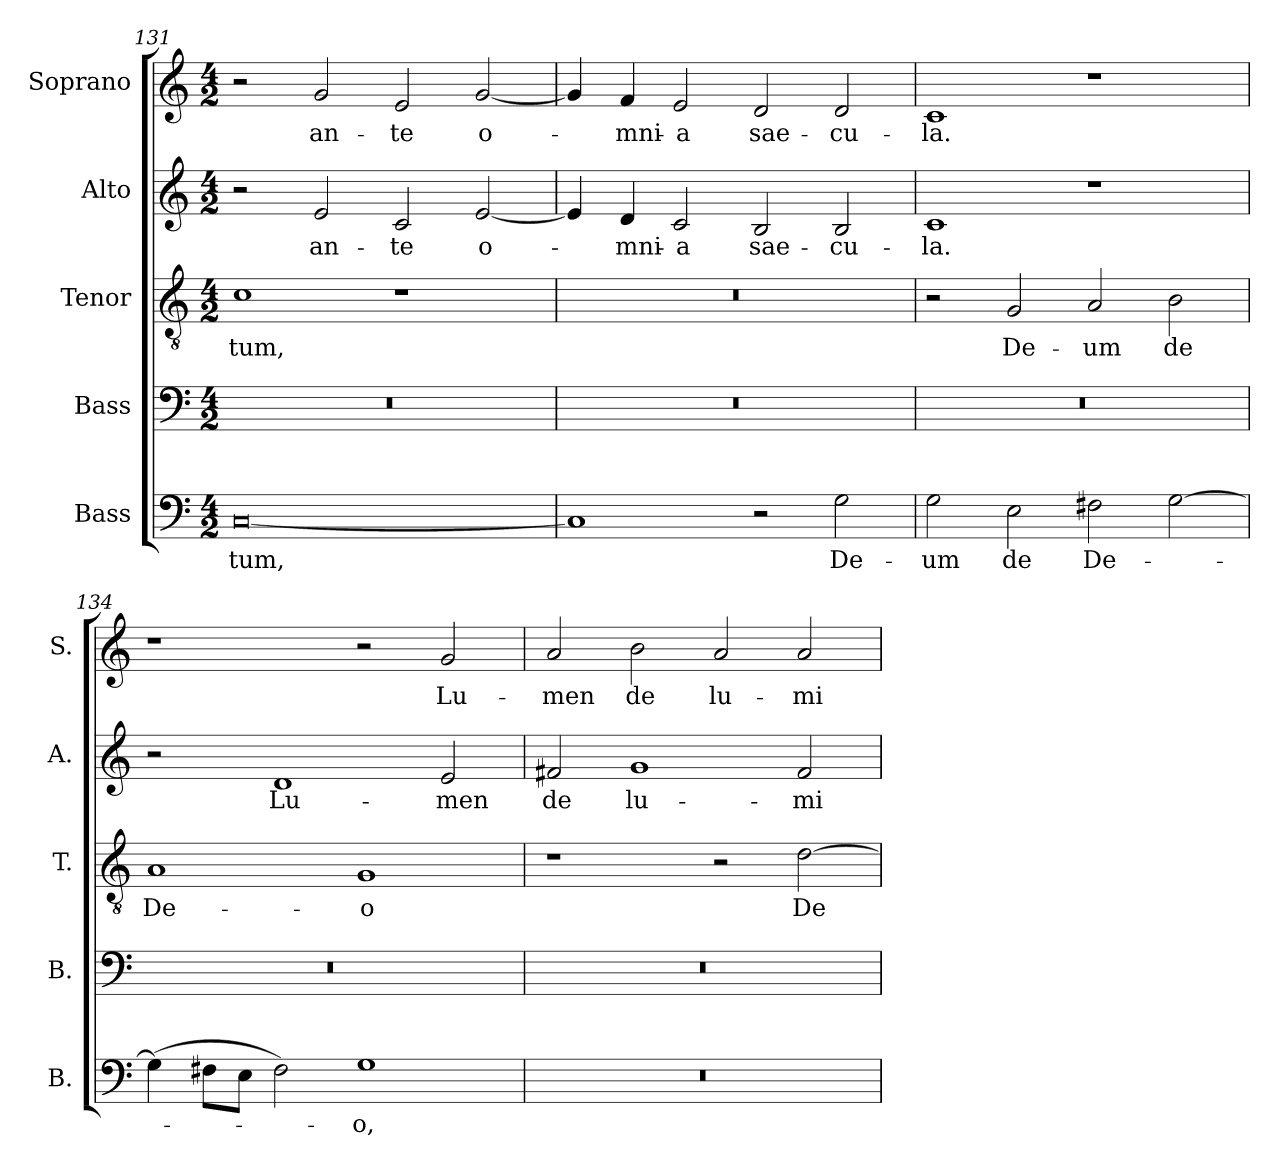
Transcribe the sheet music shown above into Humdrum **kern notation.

**kern	**text	**kern	**kern	**text	**kern	**text	**kern	**text
*part5	*part5	*part4	*part3	*part3	*part2	*part2	*part1	*part1
*staff5	*staff5	*staff4	*staff3	*staff3	*staff2	*staff2	*staff1	*staff1
*I"Bass	*	*I"Bass	*I"Tenor	*	*I"Alto	*	*I"Soprano	*
*I'B.	*	*I'B.	*I'T.	*	*I'A.	*	*I'S.	*
*clefF4	*	*clefF4	*clefGv2	*	*clefG2	*	*clefG2	*
*	*	*	*ITrd7c12	*	*	*	*	*
*k[]	*	*k[]	*k[]	*	*k[]	*	*k[]	*
*C:	*	*C:	*C:	*	*C:	*	*C:	*
*M4/2	*	*M4/2	*M4/2	*	*M4/2	*	*M4/2	*
=131	=131	=131	=131	=131	=131	=131	=131	=131
!	!LO:LY:b:color=#000000	!LO:N:vis=1	!	!	!	!	!	!
!	!	!	!	!LO:LY:b:color=#000000	!	!	!	!
[0Ci	-tum,	0r	1Ci	-tum,	2r	.	2r	.
!	!	!	!	!	!	!LO:LY:b:color=#000000	!	!
!	!	!	!	!	!	!	!	!LO:LY:b:color=#000000
.	.	.	.	.	2ei/	an-	2gi/	an-
!	!	!	!	!	!	!LO:LY:b:color=#000000	!	!
!	!	!	!	!	!	!	!	!LO:LY:b:color=#000000
.	.	.	1r	.	2ci/	-te	2ei/	-te
!	!	!	!	!	!	!LO:LY:b:color=#000000	!	!
!	!	!	!	!	!	!	!	!LO:LY:b:color=#000000
.	.	.	.	.	[2ei/	o-	[2gi/	o-
=132	=132	=132	=132	=132	=132	=132	=132	=132
!	!	!LO:N:vis=1	!LO:N:vis=1	!	!	!	!	!
1Ci]	.	0r	0r	.	4ei/]	.	4gi/]	.
!	!	!	!	!	!	!LO:LY:b:color=#000000	!	!
!	!	!	!	!	!	!	!	!LO:LY:b:color=#000000
.	.	.	.	.	4di/	-mni-	4fi/	-mni-
!	!	!	!	!	!	!LO:LY:b:color=#000000	!	!
!	!	!	!	!	!	!	!	!LO:LY:b:color=#000000
.	.	.	.	.	2ci/	-a	2ei/	-a
!	!	!	!	!	!	!LO:LY:b:color=#000000	!	!
!	!	!	!	!	!	!	!	!LO:LY:b:color=#000000
2r	.	.	.	.	2Bi/	sae-	2di/	sae-
!	!LO:LY:b:color=#000000	!	!	!	!	!	!	!
!	!	!	!	!	!	!LO:LY:b:color=#000000	!	!
!	!	!	!	!	!	!	!	!LO:LY:b:color=#000000
2Gi\	De-	.	.	.	2Bi/	-cu-	2di/	-cu-
=133	=133	=133	=133	=133	=133	=133	=133	=133
!	!LO:LY:b:color=#000000	!LO:N:vis=1	!	!	!	!	!	!
!	!	!	!	!	!	!LO:LY:b:color=#000000	!	!
!	!	!	!	!	!	!	!	!LO:LY:b:color=#000000
2Gi\	-um	0r	2r	.	1ci	-la.	1ci	-la.
!	!LO:LY:b:color=#000000	!	!	!	!	!	!	!
!	!	!	!	!LO:LY:b:color=#000000	!	!	!	!
2Ei\	de	.	2GGi/	De-	.	.	.	.
!	!LO:LY:b:color=#000000	!	!	!	!	!	!	!
!	!	!	!	!LO:LY:b:color=#000000	!	!	!	!
2F#Xi\	De-	.	2AAi/	-um	1r	.	1r	.
!	!	!	!	!LO:LY:b:color=#000000	!	!	!	!
[2Gi\	.	.	2BBi\	de	.	.	.	.
=134	=134	=134	=134	=134	=134	=134	=134	=134
!	!	!LO:N:vis=1	!	!	!	!	!	!
!	!	!	!	!LO:LY:b:color=#000000	!	!	!	!
(4Gi\]	.	0r	1AAi	De-	2r	.	1r	.
8F#Xi\L	.	.	.	.	.	.	.	.
8Ei\J	.	.	.	.	.	.	.	.
!	!	!	!	!	!	!LO:LY:b:color=#000000	!	!
2F#i\)	.	.	.	.	1di	Lu-	.	.
!	!LO:LY:b:color=#000000	!	!	!	!	!	!	!
!	!	!	!	!LO:LY:b:color=#000000	!	!	!	!
1Gi	-o,	.	1GGi	-o	.	.	2r	.
!	!	!	!	!	!	!LO:LY:b:color=#000000	!	!
!	!	!	!	!	!	!	!	!LO:LY:b:color=#000000
.	.	.	.	.	2ei/	-men	2gi/	Lu-
!!LO:LB:g=z
=135	=135	=135	=135	=135	=135	=135	=135	=135
!LO:N:vis=1	!	!LO:N:vis=1	!	!	!	!	!	!
!	!	!	!	!	!	!LO:LY:b:color=#000000	!	!
!	!	!	!	!	!	!	!	!LO:LY:b:color=#000000
0r	.	0r	1r	.	2f#Xi/	de	2ai/	-men
!	!	!	!	!	!	!LO:LY:b:color=#000000	!	!
!	!	!	!	!	!	!	!	!LO:LY:b:color=#000000
.	.	.	.	.	1gi	lu-	2bi\	de
!	!	!	!	!	!	!	!	!LO:LY:b:color=#000000
.	.	.	2r	.	.	.	2ai/	lu-
!	!	!	!	!LO:LY:b:color=#000000	!	!	!	!
!	!	!	!	!	!	!LO:LY:b:color=#000000	!	!
!	!	!	!	!	!	!	!	!LO:LY:b:color=#000000
.	.	.	[2Di\	De-	2f#i/	-mi-	2ai/	-mi-
=	=	=	=	=	=	=	=	=
*-	*-	*-	*-	*-	*-	*-	*-	*-
